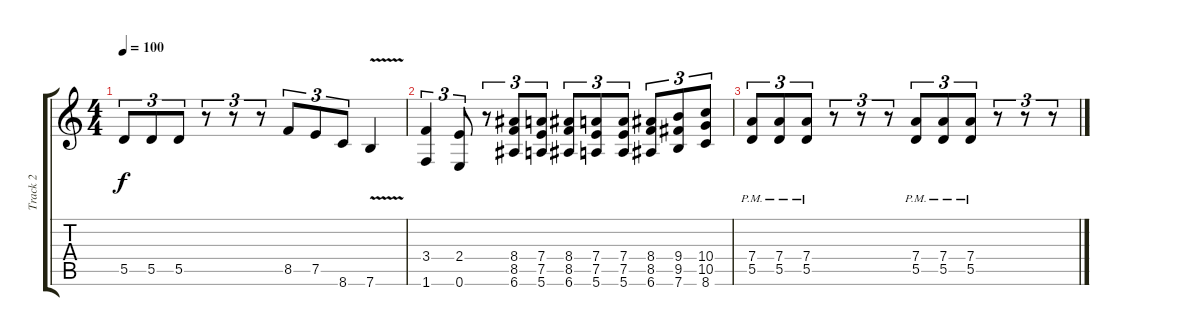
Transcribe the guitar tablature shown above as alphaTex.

\track ("Track 2" "Track 2") {instrument distortionguitar}
\staff {score tabs}
\tuning (E4 B3 G3 D3 A2 E2) {hide}
\ts (4 4)
\tempo 100
\clef g2
\ks c
5.5.8{tu (3 2) dy f} 5.5.8{tu (3 2)} 5.5.8{tu (3 2)} r.8{tu (3 2)} r.8{tu (3 2)} r.8{tu (3 2)} 8.5.8{tu (3 2)} 7.5.8{tu (3 2)} 8.6.8{tu (3 2)} 7.6{v}.4 |
(3.4 1.6).4{tu (3 2)} (2.4 0.6).8{tu (3 2)} r.8{tu (3 2)} (8.4 8.5 6.6).8{tu (3 2)} (7.4 7.5 5.6).8{tu (3 2)} (8.4 8.5 6.6).8{tu (3 2)} (7.4 7.5 5.6).8{tu (3 2)} (7.4 7.5 5.6).8{tu (3 2)} (8.4 8.5 6.6).8{tu (3 2)} (9.4 9.5 7.6).8{tu (3 2)} (10.4 10.5 8.6).8{tu (3 2)} |
(7.4{pm} 5.5{pm}).8{tu (3 2)} (7.4{pm} 5.5{pm}).8{tu (3 2)} (7.4{pm} 5.5{pm}).8{tu (3 2)} r.8{tu (3 2)} r.8{tu (3 2)} r.8{tu (3 2)} (7.4{pm} 5.5{pm}).8{tu (3 2)} (7.4{pm} 5.5{pm}).8{tu (3 2)} (7.4{pm} 5.5{pm}).8{tu (3 2)} r.8{tu (3 2)} r.8{tu (3 2)} r.8{tu (3 2)}
